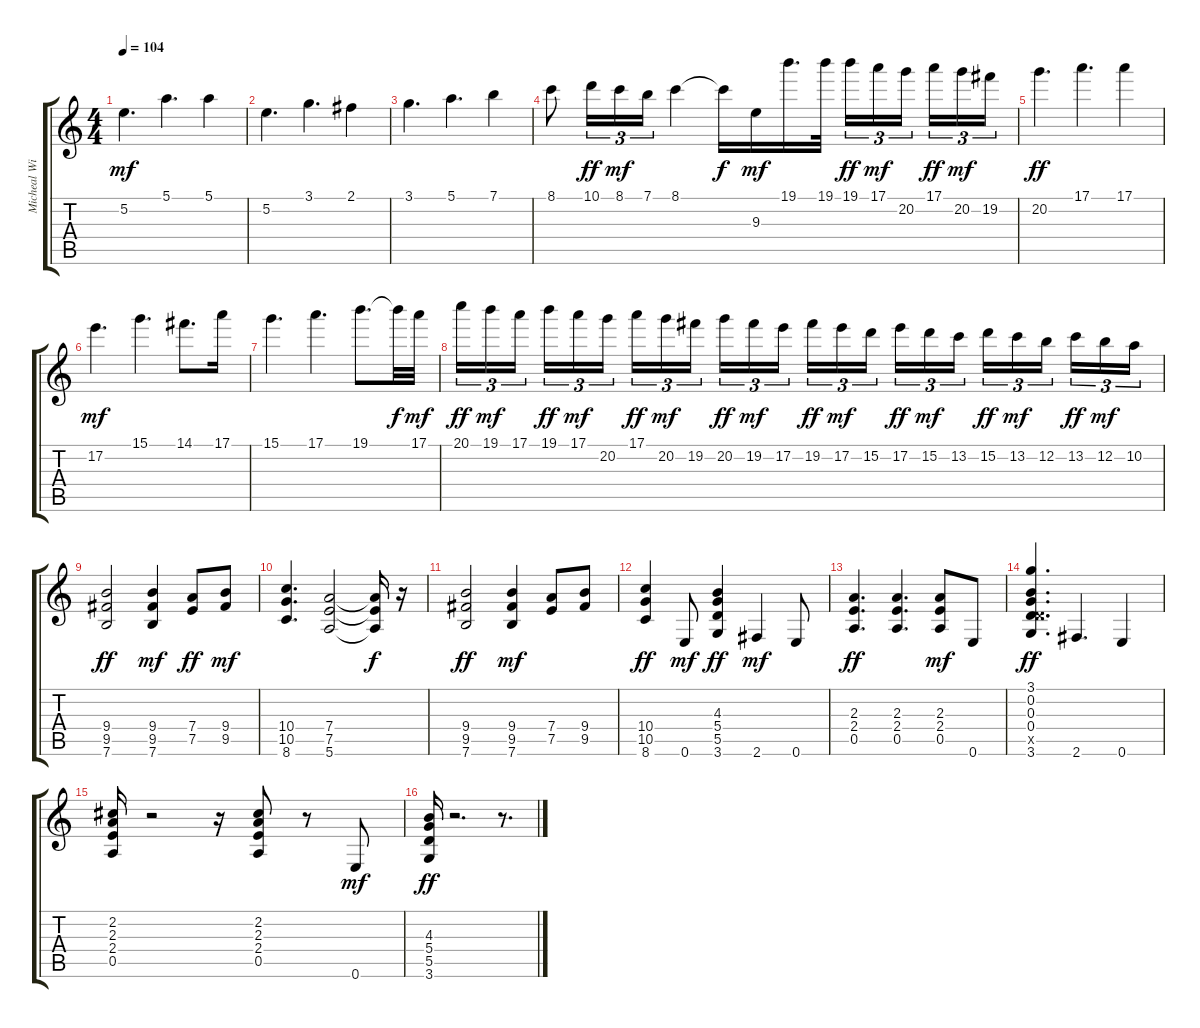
\track ("Micheal Wilton" "Micheal Wi") {instrument distortionguitar}
\staff {score tabs}
\tuning (E4 B3 G3 D3 A2 E2) {hide}
\ts (4 4)
\tempo 104
\clef g2
\ks c
5.2.4{d dy mf} 5.1.4{d} 5.1.4 |
5.2.4{d} 3.1.4{d} 2.1.4 |
3.1.4{d} 5.1.4{d} 7.1.4 |
8.1.8 10.1.16{tu (3 2) dy ff} 8.1.16{tu (3 2) dy mf} 7.1.16{tu (3 2)} 8.1.4 8.1{t}.16{dy f} 9.3.16{dy mf} 19.1.16{d} 19.1.32 19.1.16{tu (3 2) dy ff} 17.1.16{tu (3 2) dy mf} 20.2.16{tu (3 2) beam splitsecondary} 17.1.16{tu (3 2) dy ff} 20.2.16{tu (3 2) dy mf} 19.2.16{tu (3 2)} |
20.2.4{d dy ff} 17.1.4{d} 17.1.4 |
17.2.4{d dy mf} 15.1.4{d} 14.1.8{d} 17.1.16 |
15.1.4{d} 17.1.4{d} 19.1.8{d} 19.1{t}.32{dy f} 17.1.32{dy mf} |
20.1.16{tu (3 2) dy ff} 19.1.16{tu (3 2) dy mf} 17.1.16{tu (3 2) beam splitsecondary} 19.1.16{tu (3 2) dy ff} 17.1.16{tu (3 2) dy mf} 20.2.16{tu (3 2)} 17.1.16{tu (3 2) dy ff} 20.2.16{tu (3 2) dy mf} 19.2.16{tu (3 2) beam splitsecondary} 20.2.16{tu (3 2) dy ff} 19.2.16{tu (3 2) dy mf} 17.2.16{tu (3 2)} 19.2.16{tu (3 2) dy ff} 17.2.16{tu (3 2) dy mf} 15.2.16{tu (3 2) beam splitsecondary} 17.2.16{tu (3 2) dy ff} 15.2.16{tu (3 2) dy mf} 13.2.16{tu (3 2)} 15.2.16{tu (3 2) dy ff} 13.2.16{tu (3 2) dy mf} 12.2.16{tu (3 2) beam splitsecondary} 13.2.16{tu (3 2) dy ff} 12.2.16{tu (3 2) dy mf} 10.2.16{tu (3 2)} |
(9.4 9.5 7.6).2{dy ff instrument distortionguitar} (9.4 9.5 7.6).4{dy mf} (7.4 7.5).8{dy ff} (9.4 9.5).8{dy mf} |
(10.4 10.5 8.6).4{d} (7.4 7.5 5.6).2 (7.4{t} 7.5{t} 5.6{t}).16{dy f} r.16 |
(9.4 9.5 7.6).2{dy ff} (9.4 9.5 7.6).4{dy mf} (7.4 7.5).8 (9.4 9.5).8 |
(10.4 10.5 8.6).4{dy ff} 0.6.8{dy mf} (4.3 5.4 5.5 3.6).4{dy ff} 2.6.4{dy mf} 0.6.8 |
(2.3 2.4 0.5).4{d dy ff} (2.3 2.4 0.5).4{d} (2.3 2.4 0.5).8{dy mf} 0.6.8 |
(3.1 0.2 0.3 0.4 5.5{x} 3.6).4{d dy ff} 2.6.4{d} 0.6.4 |
(2.2 2.3 2.4 0.5).16 r.2 r.16 (2.2 2.3 2.4 0.5).8 r.8 0.6.8{dy mf} |
(4.3 5.4 5.5 3.6).16{dy ff} r.2{d} r.8{d}
